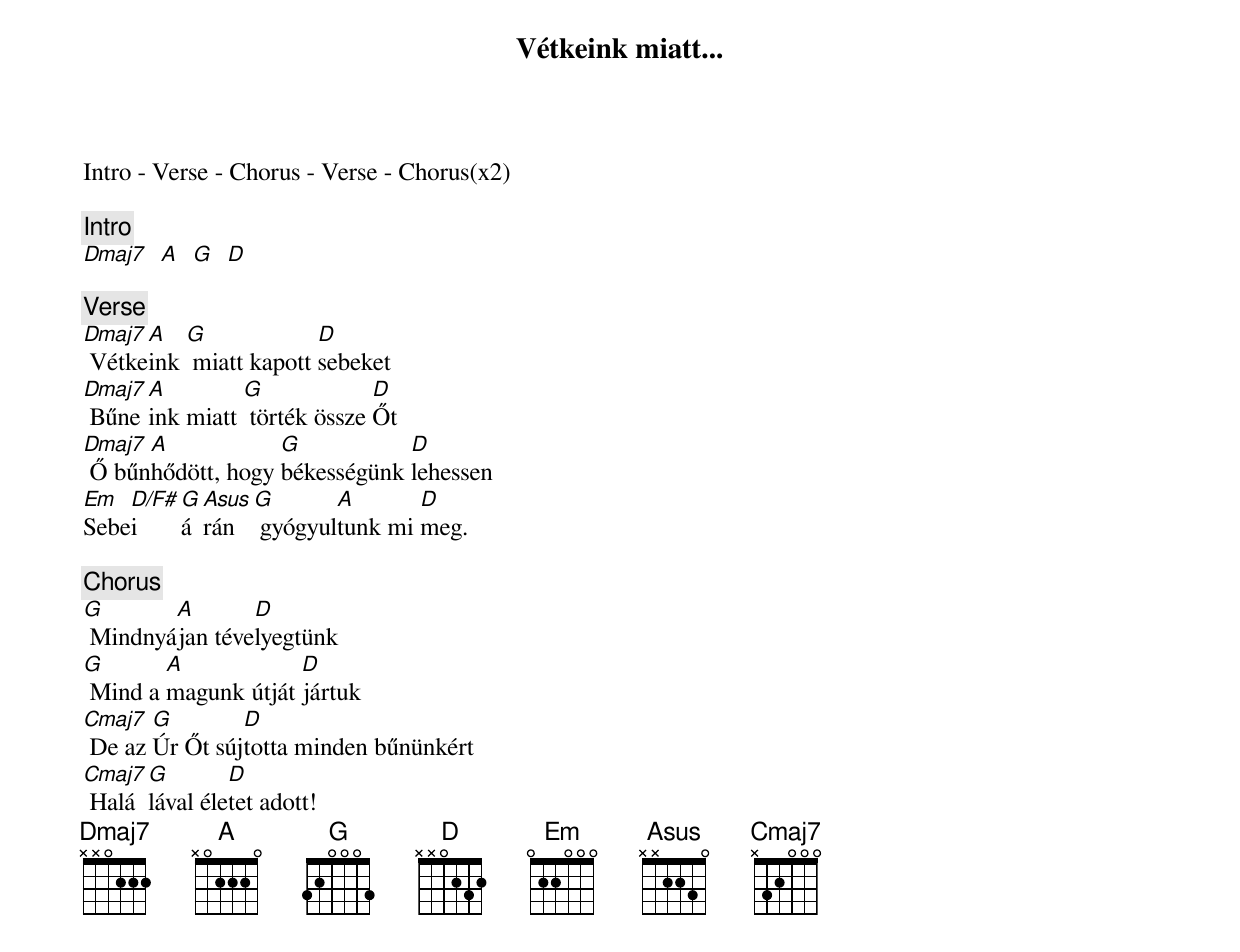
{title: Vétkeink miatt...}
{subtitle: }

Intro - Verse - Chorus - Verse - Chorus(x2)

{c:Intro}
[Dmaj7]  [A]  [G]  [D]

{c:Verse}
[Dmaj7] Vétke[A]ink [G] miatt kapott [D]sebeket
[Dmaj7] Bűne[A]ink miatt [G] törték össze [D]Őt
[Dmaj7] Ő bűn[A]hődött, hogy [G]békességünk [D]lehessen
[Em]Sebe[D/F#]i [G]á[Asus]rán [G] gyógyul[A]tunk mi [D]meg.

{c:Chorus}
[G] Mindnyá[A]jan téve[D]lyegtünk
[G] Mind a [A]magunk útját [D]jártuk
[Cmaj7] De az [G]Úr Őt súj[D]totta minden bűnünkért
[Cmaj7] Halá[G]lával éle[D]tet adott!
